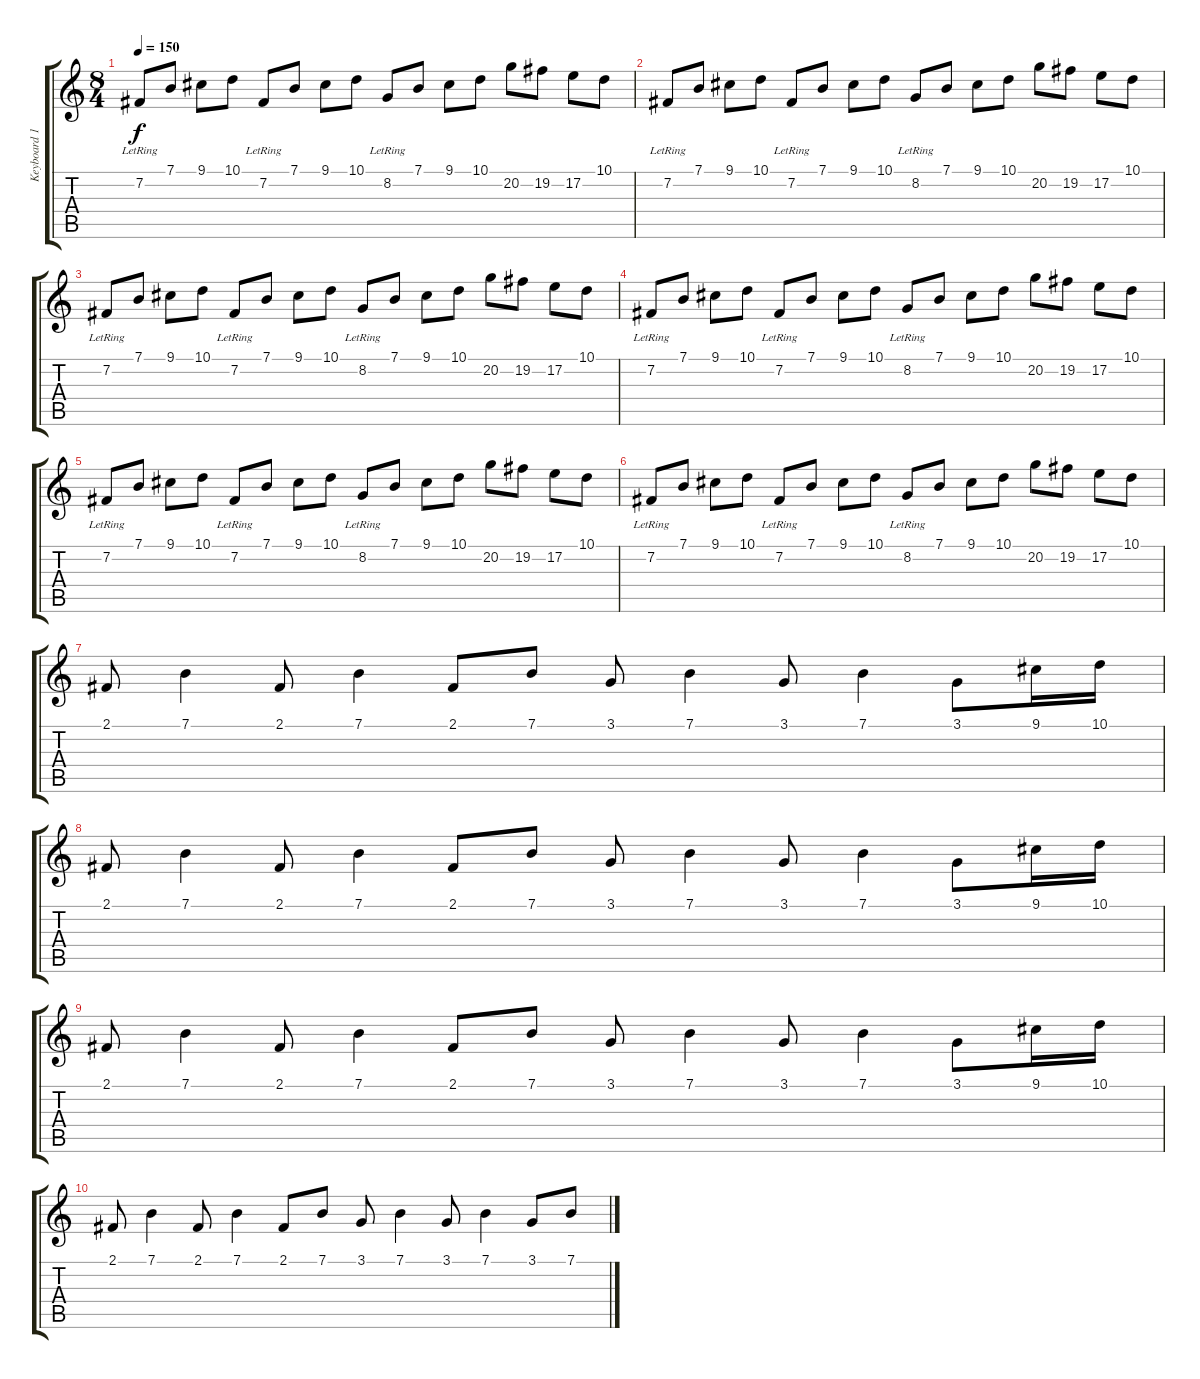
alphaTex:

\track ("Keyboard 1" "Keyboard 1") {instrument musicbox}
\staff {score tabs}
\tuning (E4 B3 G3 D3 A2 E2) {hide}
\ts (8 4)
\tempo 150
\clef g2
\ks c
7.2{lr}.8{dy f instrument musicbox} 7.1.8 9.1.8 10.1.8 7.2{lr}.8 7.1.8 9.1.8 10.1.8 8.2{lr}.8 7.1.8 9.1.8 10.1.8 20.2.8 19.2.8 17.2.8 10.1.8 |
7.2{lr}.8 7.1.8 9.1.8 10.1.8 7.2{lr}.8 7.1.8 9.1.8 10.1.8 8.2{lr}.8 7.1.8 9.1.8 10.1.8 20.2.8 19.2.8 17.2.8 10.1.8 |
7.2{lr}.8{volume 14} 7.1.8 9.1.8 10.1.8 7.2{lr}.8 7.1.8 9.1.8 10.1.8 8.2{lr}.8 7.1.8 9.1.8 10.1.8 20.2.8 19.2.8 17.2.8 10.1.8 |
7.2{lr}.8 7.1.8 9.1.8 10.1.8 7.2{lr}.8 7.1.8 9.1.8 10.1.8 8.2{lr}.8 7.1.8 9.1.8 10.1.8 20.2.8 19.2.8 17.2.8 10.1.8 |
7.2{lr}.8 7.1.8 9.1.8 10.1.8 7.2{lr}.8 7.1.8 9.1.8 10.1.8 8.2{lr}.8 7.1.8 9.1.8 10.1.8 20.2.8 19.2.8 17.2.8 10.1.8 |
7.2{lr}.8 7.1.8 9.1.8 10.1.8 7.2{lr}.8 7.1.8 9.1.8 10.1.8 8.2{lr}.8 7.1.8 9.1.8 10.1.8 20.2.8 19.2.8 17.2.8 10.1.8 |
2.1.8{volume 10} 7.1.4 2.1.8 7.1.4 2.1.8 7.1.8 3.1.8 7.1.4 3.1.8 7.1.4 3.1.8 9.1.16 10.1.16 |
2.1.8 7.1.4 2.1.8 7.1.4 2.1.8 7.1.8 3.1.8 7.1.4 3.1.8 7.1.4 3.1.8 9.1.16 10.1.16 |
2.1.8 7.1.4 2.1.8 7.1.4 2.1.8 7.1.8 3.1.8 7.1.4 3.1.8 7.1.4 3.1.8 9.1.16 10.1.16 |
2.1.8{volume 7} 7.1.4 2.1.8 7.1.4 2.1.8 7.1.8 3.1.8 7.1.4 3.1.8 7.1.4 3.1.8 7.1.8
